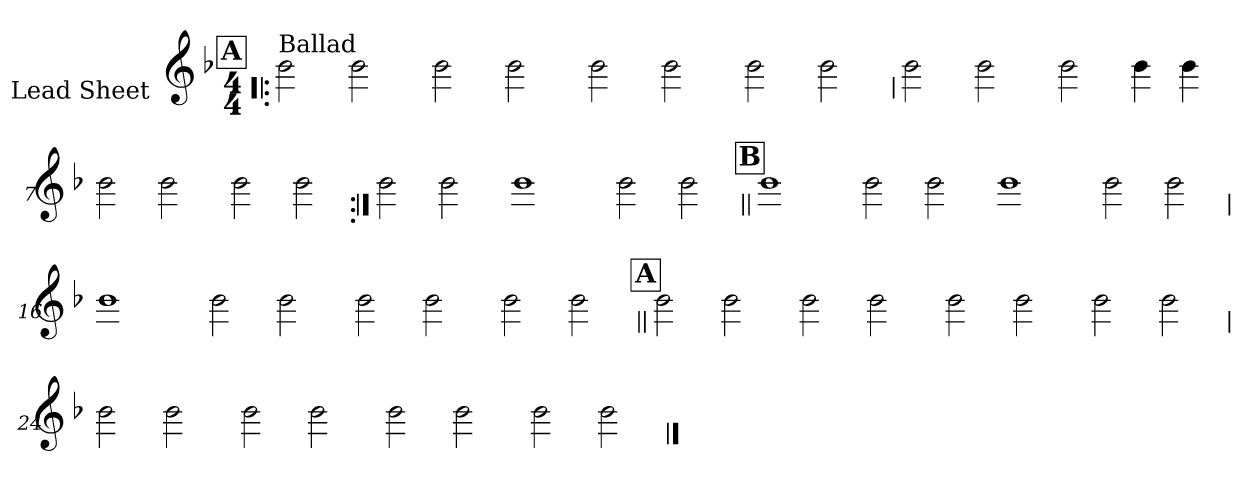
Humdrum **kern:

**kern
*part1
*staff1
*I"Lead Sheet
*stria0
*clefG2
*k[b-]
*F:
*M4/4
!!LO:REH:place=s1:a:t=A
=1!|:
!LO:TX:a:t=Ballad
2b-
2b-
=2-
2b-
2b-
=3-
2b-
2b-
=4-
2b-
2b-
!!LO:LB:g=z
=5
2b-
2b-
=6-
2b-
4b-
4b-
=7-
2b-
2b-
=8-
2b-
2b-
!!LO:LB:g=z
=9:|!
2b-
2b-
=10-
1b-
=11-
2b-
2b-
!!LO:LB:g=z
!!LO:REH:place=s1:a:t=B
=12||
1b-
=13-
2b-
2b-
=14-
1b-
=15-
2b-
2b-
!!LO:LB:g=z
=16
1b-
=17-
2b-
2b-
=18-
2b-
2b-
=19-
2b-
2b-
!!LO:LB:g=z
!!LO:REH:place=s1:a:t=A
=20||
2b-
2b-
=21-
2b-
2b-
=22-
2b-
2b-
=23-
2b-
2b-
!!LO:LB:g=z
=24
2b-
2b-
=25-
2b-
2b-
=26-
2b-
2b-
=27-
2b-
2b-
==
*-
